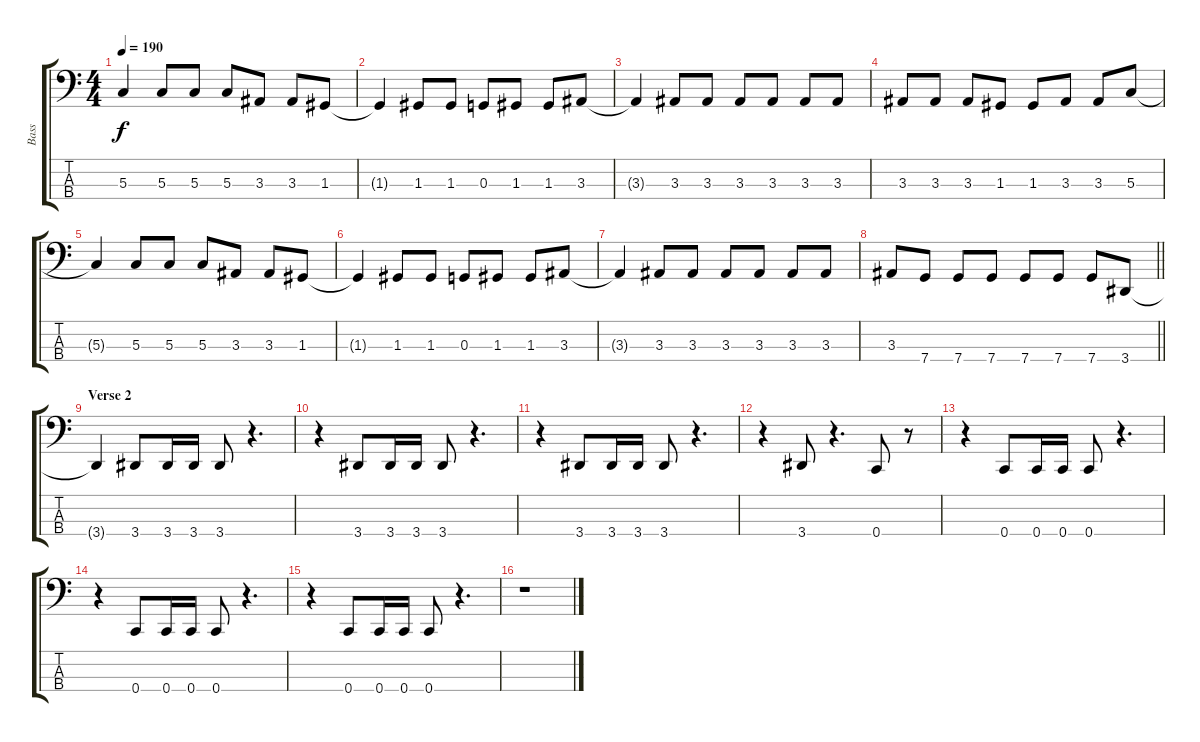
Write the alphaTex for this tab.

\track ("Bass" "Bass") {instrument electricbassfinger}
\staff {score tabs}
\tuning (F2 C2 G1 C1) {hide}
\ts (4 4)
\tempo 190
\clef f4
\ks c
5.3{t}.4{dy f} 5.3.8 5.3.8 5.3.8 3.3.8 3.3.8 1.3.8 |
1.3{t}.4 1.3.8 1.3.8 0.3.8 1.3.8 1.3.8 3.3.8 |
3.3{t}.4 3.3.8 3.3.8 3.3.8 3.3.8 3.3.8 3.3.8 |
3.3.8 3.3.8 3.3.8 1.3.8 1.3.8 3.3.8 3.3.8 5.3.8 |
5.3{t}.4 5.3.8 5.3.8 5.3.8 3.3.8 3.3.8 1.3.8 |
1.3{t}.4 1.3.8 1.3.8 0.3.8 1.3.8 1.3.8 3.3.8 |
3.3{t}.4 3.3.8 3.3.8 3.3.8 3.3.8 3.3.8 3.3.8 |
\barLineRight lightlight
3.3.8 7.4.8 7.4.8 7.4.8 7.4.8 7.4.8 7.4.8 3.4.8 |
\section ("" "Verse 2")
3.4{t}.4 3.4.8 3.4.16 3.4.16 3.4.8 r.4{d} |
r.4 3.4.8 3.4.16 3.4.16 3.4.8 r.4{d} |
r.4 3.4.8 3.4.16 3.4.16 3.4.8 r.4{d} |
r.4 3.4.8 r.4{d} 0.4.8 r.8 |
r.4 0.4.8 0.4.16 0.4.16 0.4.8 r.4{d} |
r.4 0.4.8 0.4.16 0.4.16 0.4.8 r.4{d} |
r.4 0.4.8 0.4.16 0.4.16 0.4.8 r.4{d} |
r.1
